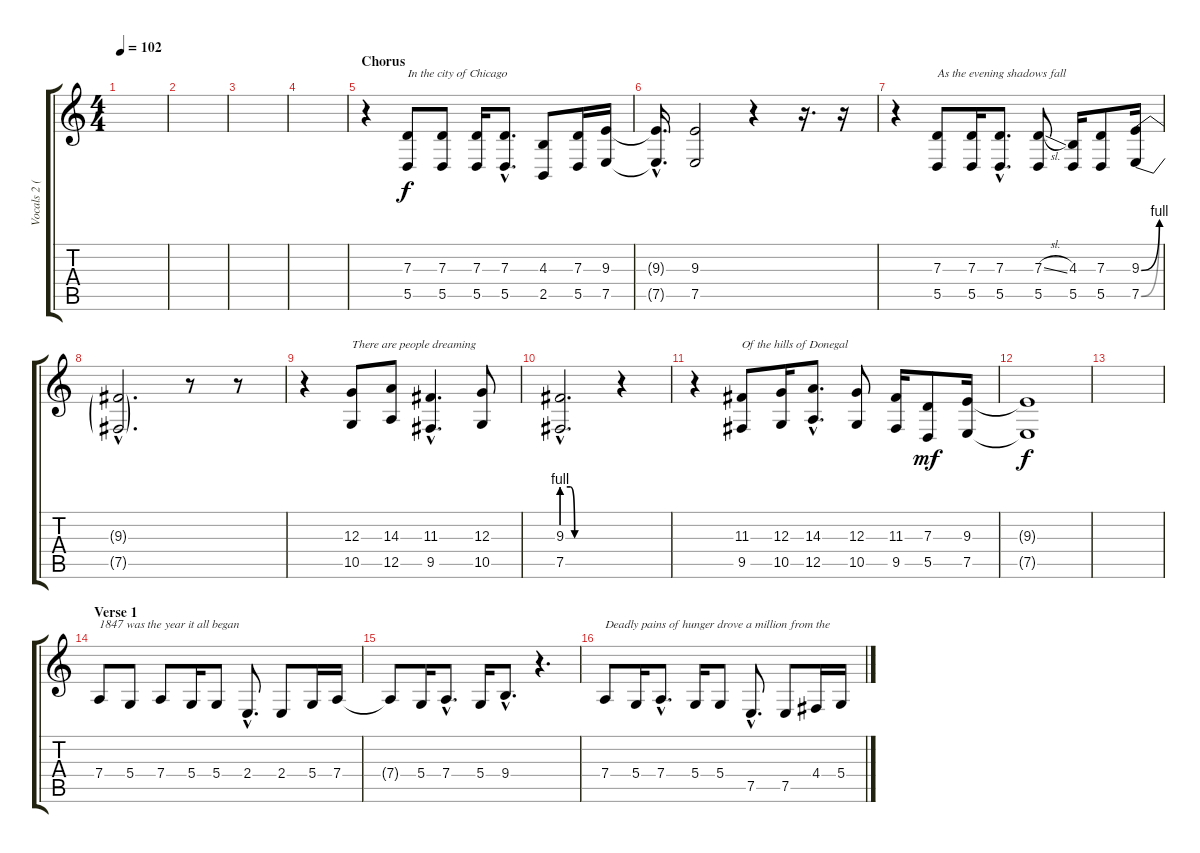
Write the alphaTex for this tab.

\track ("Vocals 2 (Christy)" "Vocals 2 (") {instrument synthvoice}
\staff {score tabs}
\tuning (E4 B3 G3 D3 A2 E2) {hide}
\ts (4 4)
\tempo 102
\clef g2
\ks c
|
|
|
|
\section ("" "Chorus")
r.4 (7.3 5.5).8{txt "In the city of Chicago"} (7.3 5.5).8 (7.3 5.5).16 (7.3{hac} 5.5{hac}).8{d} (4.3 2.5).8 (7.3 5.5).16 (9.3 7.5).16 |
(9.3{hac t} 7.5{hac t}).16{d} (9.3 7.5).2 r.4 r.16{d} r.16 |
r.4 (7.3 5.5).8{txt "As the evening shadows fall"} (7.3 5.5).16 (7.3{hac} 5.5{hac}).8{d} (7.3{sl} 5.5).8 (4.3 5.5).16 (7.3 5.5).8 (9.3{be (bend 0 0 60 4)} 7.5{be (bend 0 0 60 4)}).16 |
(9.3{hac t} 7.5{hac t}).2{d} r.8 r.8 |
r.4 (12.3 10.5).8{txt "There are people dreaming"} (14.3 12.5).8 (11.3{hac} 9.5{hac}).4{d} (12.3 10.5).8 |
(9.3{be (custom 0 4 10 4 15 0 60 0) hac} 7.5{be (custom 0 4 10 4 15 0 60 0) hac}).2{d} r.4 |
r.4 (11.3 9.5).8{txt "Of the hills of Donegal"} (12.3 10.5).16 (14.3{hac} 12.5{hac}).8{d} (12.3 10.5).8 (11.3 9.5).16 (7.3 5.5).8{dy mf} (9.3 7.5).16 |
(9.3{t} 7.5{t}).1{dy f} |
|
\section ("" "Verse 1")
7.4.8{txt "1847 was the year it all began"} 5.4.8 7.4.8 5.4.16 5.4.8 2.4{hac}.8{d} 2.4.8 5.4.16 7.4.16 |
7.4{t}.8 5.4.16 7.4{hac}.8{d} 5.4.16 9.4{hac}.8{d} r.4{d} |
7.4.8{txt "Deadly pains of hunger drove a million from the"} 5.4.16 7.4{hac}.8{d} 5.4.16 5.4.8 7.5{hac}.8{d} 7.5.8 4.4.16 5.4.16
